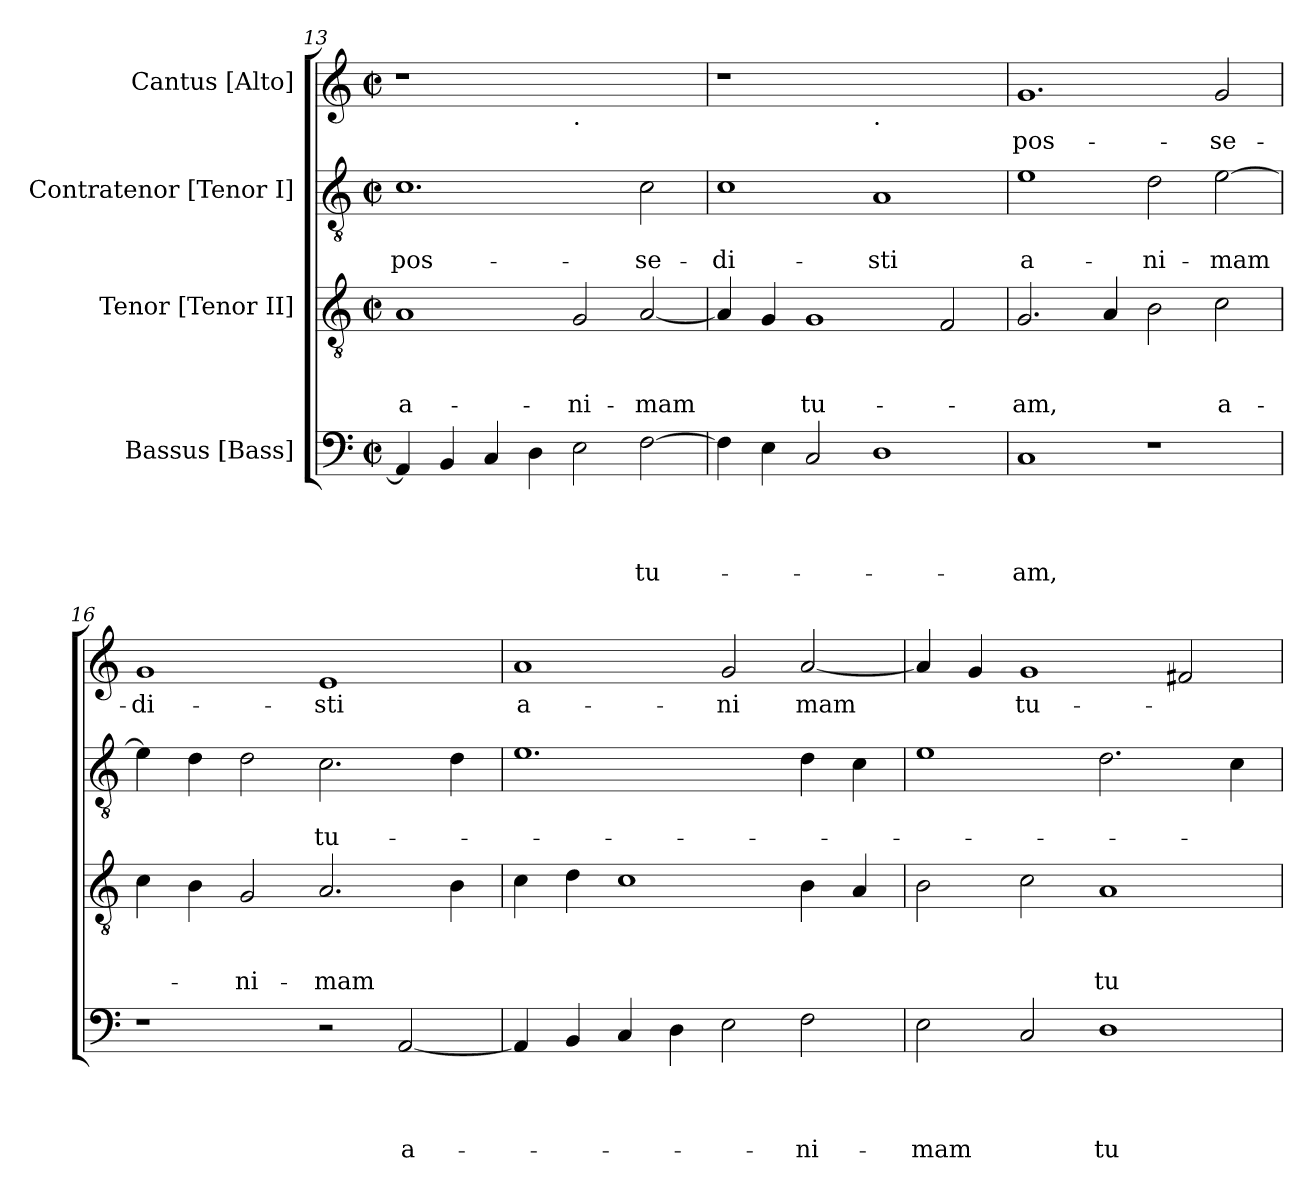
**kern	**text	**text	**text	**text	**kern	**text	**text	**text	**kern	**text	**text	**kern	**text
*part4	*part4	*part4	*part4	*part4	*part3	*part3	*part3	*part3	*part2	*part2	*part2	*part1	*part1
*staff4	*staff4	*staff4	*staff4	*staff4	*staff3	*staff3	*staff3	*staff3	*staff2	*staff2	*staff2	*staff1	*staff1
*I"Bassus [Bass]	*	*	*	*	*I"Tenor [Tenor II]	*	*	*	*I"Contratenor [Tenor I]	*	*	*I"Cantus [Alto]	*
*clefF4	*	*	*	*	*clefGv2	*	*	*	*clefGv2	*	*	*clefG2	*
*k[]	*	*	*	*	*k[]	*	*	*	*k[]	*	*	*k[]	*
*C:	*	*	*	*	*C:	*	*	*	*C:	*	*	*C:	*
*M2/2	*	*	*	*	*M2/2	*	*	*	*M2/2	*	*	*M2/2	*
*met(c|)	*	*	*	*	*met(c|)	*	*	*	*met(c|)	*	*	*met(c|)	*
=13	=13	=13	=13	=13	=13	=13	=13	=13	=13	=13	=13	=13	=13
!	!	!	!	!	!	!	!	!LO:LY:b:rj	!	!	!LO:LY:b:rj	!	!
4AA/]	.	.	.	.	1A	.	.	a-	1.c	.	pos-	1r	.
4BB/	.	.	.	.	.	.	.	.	.	.	.	.	.
4C/	.	.	.	.	.	.	.	.	.	.	.	.	.
4D\	.	.	.	.	.	.	.	.	.	.	.	.	.
!	!	!	!	!	!	!	!	!	!	!	!	!LO:TX:b:t=.	!
!	!	!	!	!	!	!	!	!LO:LY:b:rj	!	!	!	!	!
2E\	.	.	.	.	2G/	.	.	-ni-	.	.	.	1ryy	.
!	!	!	!	!LO:LY:b:rj	!	!	!	!LO:LY:b:rj	!	!	!LO:LY:b:rj	!	!
[>2F\	.	.	.	tu-	[<2A/	.	.	-mam	2c\	.	-se-	.	.
=14	=14	=14	=14	=14	=14	=14	=14	=14	=14	=14	=14	=14	=14
!	!	!	!	!	!	!	!	!	!	!	!LO:LY:b:rj	!	!
4F\]	.	.	.	.	4A/]	.	.	.	1c	.	-di-	1r	.
4E\	.	.	.	.	4G/	.	.	.	.	.	.	.	.
!	!	!	!	!	!	!	!	!LO:LY:b:rj	!	!	!	!	!
2C/	.	.	.	.	1G	.	.	tu-	.	.	.	.	.
!	!	!	!	!	!	!	!	!	!	!	!	!LO:TX:b:t=.	!
!	!	!	!	!	!	!	!	!	!	!	!LO:LY:b:rj	!	!
1D	.	.	.	.	.	.	.	.	1A	.	-sti	1ryy	.
.	.	.	.	.	2F/	.	.	.	.	.	.	.	.
=15	=15	=15	=15	=15	=15	=15	=15	=15	=15	=15	=15	=15	=15
!	!	!	!	!LO:LY:b:rj	!	!	!	!LO:LY:b:rj	!	!	!LO:LY:b:rj	!	!LO:LY:b:rj
1C	.	.	.	-am,	2.G/	.	.	-am,	1e	.	a-	1.g	pos-
.	.	.	.	.	4A/	.	.	.	.	.	.	.	.
!	!	!	!	!	!	!	!	!	!	!	!LO:LY:b:rj	!	!
1r	.	.	.	.	2B\	.	.	.	2d\	.	-ni-	.	.
!	!	!	!	!	!	!	!	!LO:LY:b:rj	!	!	!LO:LY:b:rj	!	!LO:LY:b:rj
.	.	.	.	.	2c\	.	.	a-	[<2e\	.	-mam	2g/	-se-
!!LO:PB:g=z
=16	=16	=16	=16	=16	=16	=16	=16	=16	=16	=16	=16	=16	=16
!	!	!	!	!	!	!	!	!	!	!	!	!	!LO:LY:b:rj
1r	.	.	.	.	4c\	.	.	.	4e\]	.	.	1g	-di-
.	.	.	.	.	4B\	.	.	.	4d\	.	.	.	.
!	!	!	!	!	!	!	!	!LO:LY:b:rj	!	!	!	!	!
.	.	.	.	.	2G/	.	.	-ni-	2d\	.	.	.	.
!	!	!	!	!	!	!	!	!LO:LY:b:rj	!	!	!LO:LY:b:rj	!	!LO:LY:b:rj
2r	.	.	.	.	2.A/	.	.	-mam	2.c\	.	tu-	1e	-sti
!	!	!	!	!LO:LY:b:rj	!	!	!	!	!	!	!	!	!
[<2AA/	.	.	.	a-	.	.	.	.	.	.	.	.	.
.	.	.	.	.	4B\	.	.	.	4d\	.	.	.	.
=17	=17	=17	=17	=17	=17	=17	=17	=17	=17	=17	=17	=17	=17
!	!	!	!	!	!	!	!	!	!	!	!	!	!LO:LY:b:rj
4AA/]	.	.	.	.	4c\	.	.	.	1.e	.	.	1a	a-
4BB/	.	.	.	.	4d\	.	.	.	.	.	.	.	.
4C/	.	.	.	.	1c	.	.	.	.	.	.	.	.
4D\	.	.	.	.	.	.	.	.	.	.	.	.	.
!	!	!	!	!	!	!	!	!	!	!	!	!	!LO:LY:b:rj
2E\	.	.	.	.	.	.	.	.	.	.	.	2g/	-ni
!	!	!	!	!LO:LY:b:rj	!	!	!	!	!	!	!	!	!LO:LY:b:rj
2F\	.	.	.	-ni-	4B\	.	.	.	4d\	.	.	[<2a/	mam
.	.	.	.	.	4A/	.	.	.	4c\	.	.	.	.
=18	=18	=18	=18	=18	=18	=18	=18	=18	=18	=18	=18	=18	=18
!	!	!	!	!LO:LY:b:rj	!	!	!	!	!	!	!	!	!
2E\	.	.	.	-mam	2B\	.	.	.	1e	.	.	4a/]	.
.	.	.	.	.	.	.	.	.	.	.	.	4g/	.
!	!	!	!	!	!	!	!	!	!	!	!	!	!LO:LY:b:rj
2C/	.	.	.	.	2c\	.	.	.	.	.	.	1g	tu-
!	!	!	!	!LO:LY:b:rj	!	!	!	!LO:LY:b:rj	!	!	!	!	!
1D	.	.	.	tu-	1A	.	.	tu-	2.d\	.	.	.	.
.	.	.	.	.	.	.	.	.	.	.	.	2f#X/	.
.	.	.	.	.	.	.	.	.	4c\	.	.	.	.
=	=	=	=	=	=	=	=	=	=	=	=	=	=
*-	*-	*-	*-	*-	*-	*-	*-	*-	*-	*-	*-	*-	*-
